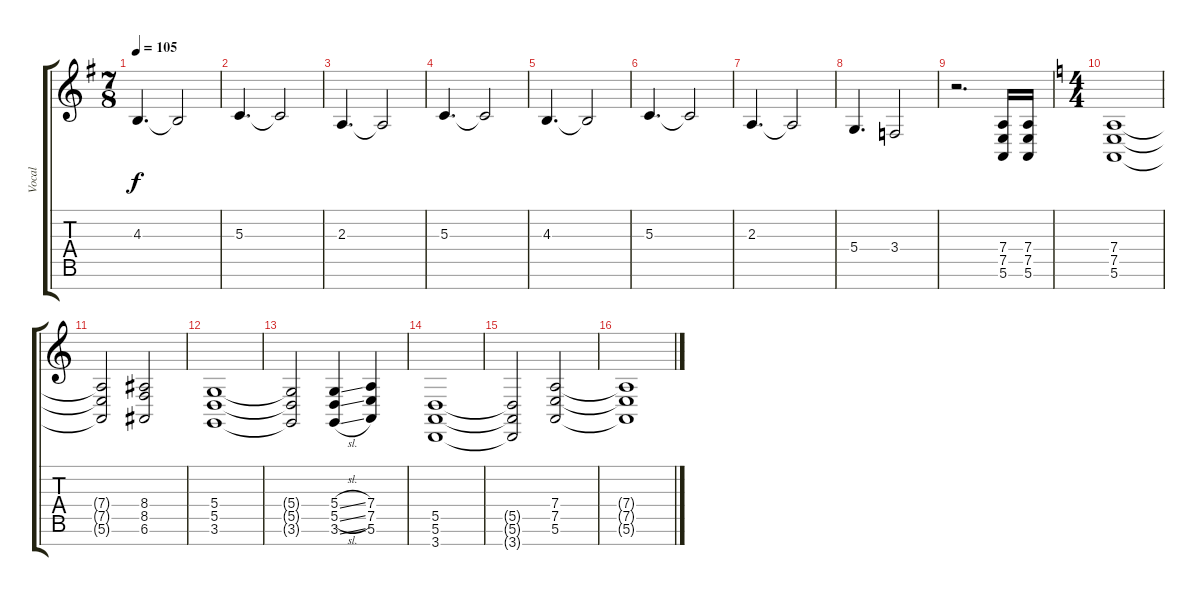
\track ("Vocal" "Vocal") {instrument choiraahs}
\staff {score tabs}
\tuning (E4 B3 G3 D3 A2 E2 B1) {hide}
\ts (7 8)
\tempo 105
\clef g2
\ks eminor
4.3.4{d dy f} 4.3{t}.2 |
5.3.4{d} 5.3{t}.2 |
2.3.4{d} 2.3{t}.2 |
5.3.4{d} 5.3{t}.2 |
4.3.4{d} 4.3{t}.2 |
5.3.4{d} 5.3{t}.2 |
2.3.4{d} 2.3{t}.2 |
5.4.4{d} 3.4.2 |
r.2{d instrument distortionguitar} (7.4 7.5 5.6).16 (7.4 7.5 5.6).16 |
\ts (4 4)
\ks aminor
(7.4 7.5 5.6).1 |
(7.4{t} 7.5{t} 5.6{t}).2 (8.4 8.5 6.6).2 |
(5.4 5.5 3.6).1 |
(5.4{t} 5.5{t} 3.6{t}).2 (5.4{sl} 5.5{sl} 3.6{sl}).4 (7.4 7.5 5.6).4 |
(5.5 5.6 3.7).1 |
(5.5{t} 5.6{t} 3.7{t}).2 (7.4 7.5 5.6).2 |
(7.4{t} 7.5{t} 5.6{t}).1
